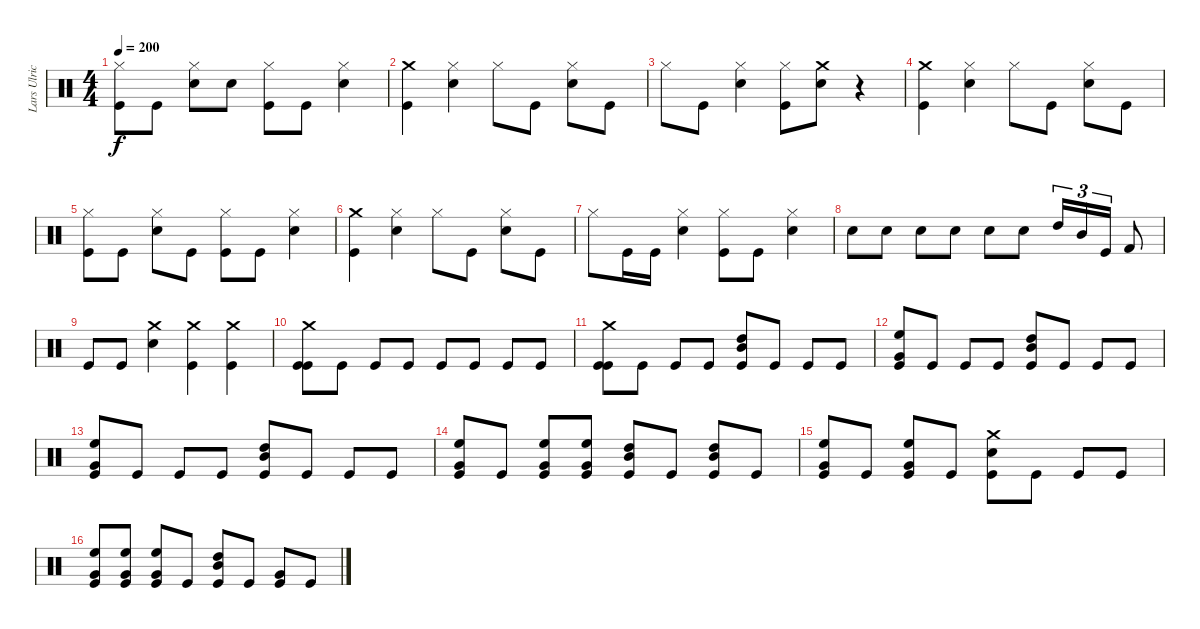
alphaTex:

\track ("Lars Ulrich (Drums)" "Lars Ulric") {instrument percussion}
\staff {score}
\articulation defaults
\ts (4 4)
\tempo 200
\clef neutral
\ks c
("Hi-Hat (closed)" "Kick (hit)").8{dy f} "Kick (hit)".8 ("Snare (hit) 2" "Hi-Hat (closed)").8 "Snare (hit) 2".8 ("Hi-Hat (closed)" "Kick (hit)").8 "Kick (hit)".8 ("Snare (hit) 2" "Hi-Hat (closed)").4 |
("Kick (hit)" "Crash medium (hit)").4 ("Hi-Hat (closed)" "Snare (hit) 2").4 "Hi-Hat (closed)".8 "Kick (hit)".8 ("Snare (hit) 2" "Hi-Hat (closed)").8 "Kick (hit)".8 |
"Hi-Hat (closed)".8 "Kick (hit)".8 ("Snare (hit) 2" "Hi-Hat (closed)").4 ("Kick (hit)" "Hi-Hat (closed)").8 ("Snare (hit) 2" "Crash medium (hit)").8 r.4 |
("Kick (hit)" "Crash medium (hit)").4 ("Hi-Hat (closed)" "Snare (hit) 2").4 "Hi-Hat (closed)".8 "Kick (hit)".8 ("Snare (hit) 2" "Hi-Hat (closed)").8 "Kick (hit)".8 |
("Kick (hit)" "Hi-Hat (closed)").8 "Kick (hit)".8 ("Snare (hit) 2" "Hi-Hat (closed)").8 "Kick (hit)".8 ("Kick (hit)" "Hi-Hat (closed)").8 "Kick (hit)".8 ("Snare (hit) 2" "Hi-Hat (closed)").4 |
("Kick (hit)" "Crash medium (hit)").4 ("Hi-Hat (closed)" "Snare (hit) 2").4 "Hi-Hat (closed)".8 "Kick (hit)".8 ("Snare (hit) 2" "Hi-Hat (closed)").8 "Kick (hit)".8 |
"Hi-Hat (closed)".8 "Kick (hit)".16 "Kick (hit)".16 ("Snare (hit) 2" "Hi-Hat (closed)").4 ("Kick (hit)" "Hi-Hat (closed)").8 "Kick (hit)".8 ("Snare (hit) 2" "Hi-Hat (closed)").4 |
"Snare (hit) 2".8 "Snare (hit) 2".8 "Snare (hit) 2".8 "Snare (hit) 2".8 "Snare (hit) 2".8 "Snare (hit) 2".8 "High Tom (hit)".16{tu (3 2)} "Mid Tom (hit)".16{tu (3 2)} "Kick (hit)".16{tu (3 2)} "Kick (hit) 2".8 |
"Kick (hit)".8 "Kick (hit)".8 ("Snare (hit) 2" "Crash medium (hit)").4 ("Kick (hit)" "Crash medium (hit)").4 ("Kick (hit)" "Crash medium (hit)").4 |
("Crash medium (hit)" "Kick (hit)" "Kick (hit)").8 "Kick (hit)".8 "Kick (hit)".8 "Kick (hit)".8 "Kick (hit)".8 "Kick (hit)".8 "Kick (hit)".8 "Kick (hit)".8 |
("Kick (hit)" "Crash medium (hit)" "Kick (hit)").8 "Kick (hit)".8 "Kick (hit)".8 "Kick (hit)".8 ("High Tom (hit)" "Mid Tom (hit)" "Kick (hit)").8 "Kick (hit)".8 "Kick (hit)".8 "Kick (hit)".8 |
("Very Low Tom (hit)" "High Floor Tom (hit)" "Kick (hit)").8 "Kick (hit)".8 "Kick (hit)".8 "Kick (hit)".8 ("Mid Tom (hit)" "High Tom (hit)" "Kick (hit)").8 "Kick (hit)".8 "Kick (hit)".8 "Kick (hit)".8 |
("Very Low Tom (hit)" "High Floor Tom (hit)" "Kick (hit)").8 "Kick (hit)".8 "Kick (hit)".8 "Kick (hit)".8 ("Mid Tom (hit)" "High Tom (hit)" "Kick (hit)").8 "Kick (hit)".8 "Kick (hit)".8 "Kick (hit)".8 |
("High Floor Tom (hit)" "Very Low Tom (hit)" "Kick (hit)").8 "Kick (hit)".8 ("High Floor Tom (hit)" "Very Low Tom (hit)" "Kick (hit)").8 ("High Floor Tom (hit)" "Very Low Tom (hit)" "Kick (hit)").8 ("Mid Tom (hit)" "High Tom (hit)" "Kick (hit)").8 "Kick (hit)".8 ("Mid Tom (hit)" "High Tom (hit)" "Kick (hit)").8 "Kick (hit)".8 |
("Very Low Tom (hit)" "High Floor Tom (hit)" "Kick (hit)").8 "Kick (hit)".8 ("Very Low Tom (hit)" "High Floor Tom (hit)" "Kick (hit)").8 "Kick (hit)".8 ("Crash medium (hit)" "Snare (hit) 2" "Kick (hit)").8 "Kick (hit)".8 "Kick (hit)".8 "Kick (hit)".8 |
("Very Low Tom (hit)" "High Floor Tom (hit)" "Kick (hit)").8 ("Very Low Tom (hit)" "High Floor Tom (hit)" "Kick (hit)").8 ("Very Low Tom (hit)" "High Floor Tom (hit)" "Kick (hit)").8 "Kick (hit)".8 ("Mid Tom (hit)" "High Tom (hit)" "Kick (hit)").8 "Kick (hit)".8 ("Very Low Tom (hit)" "Kick (hit)").8 "Kick (hit)".8
